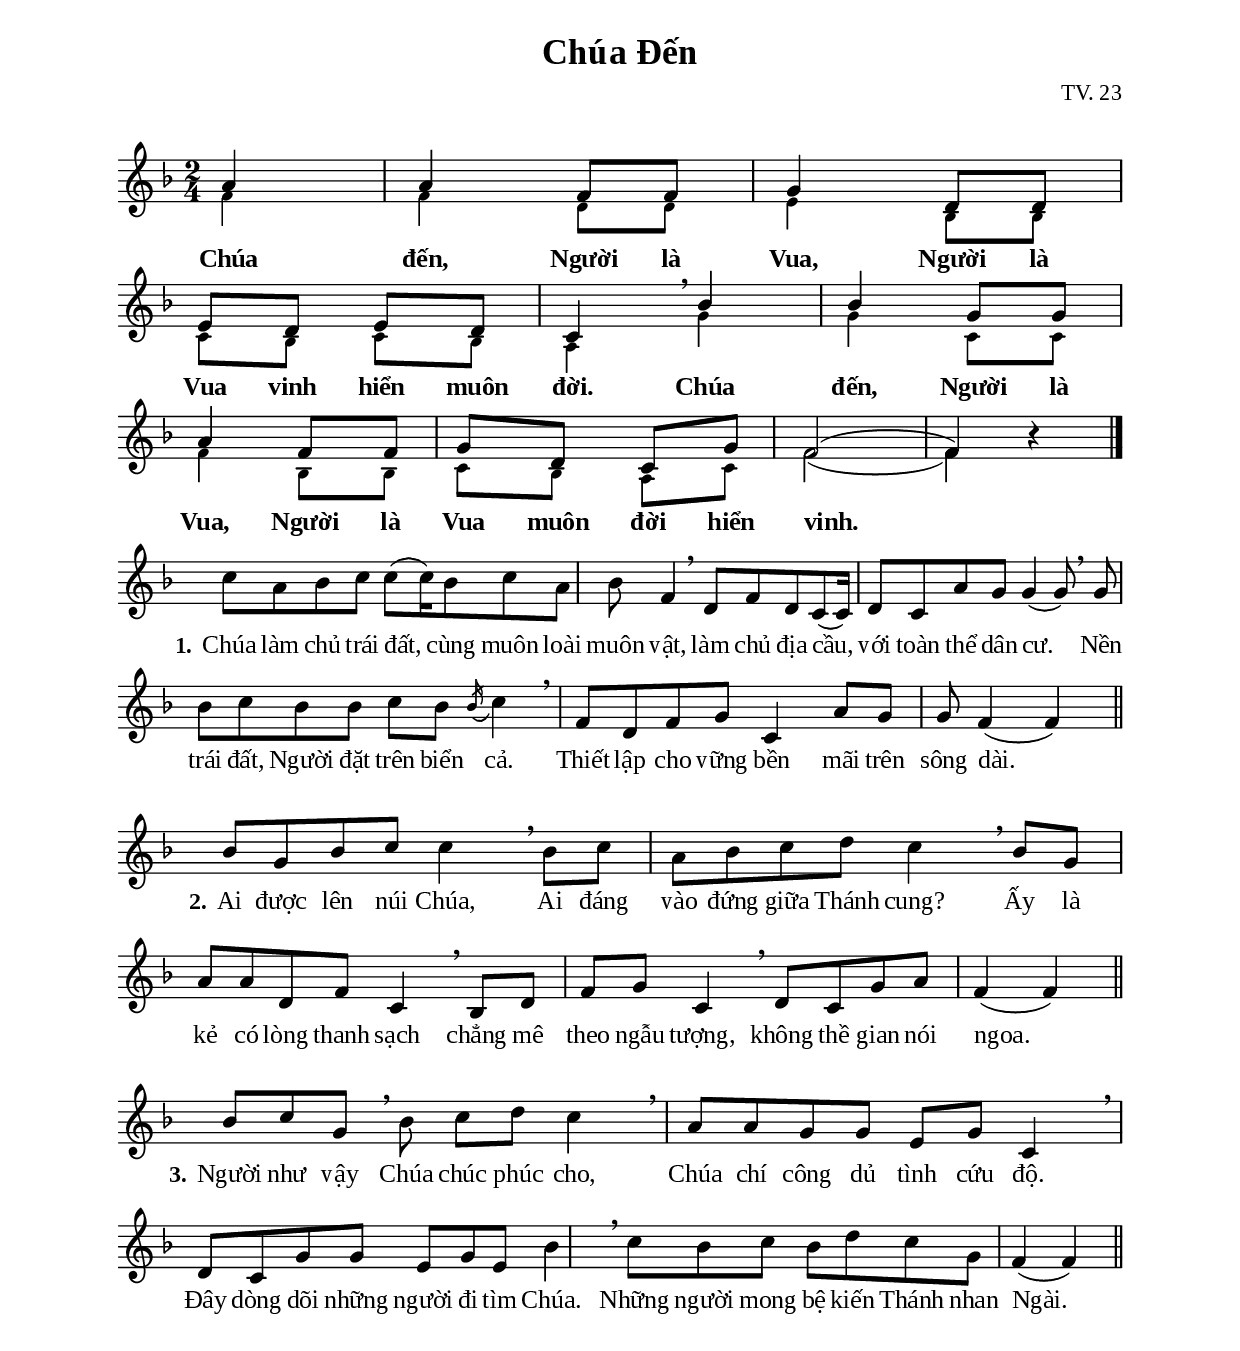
% Cài đặt chung
\version "2.20.0"
\include "english.ly"

\header {
  title = "Chúa Đến"
  composer = "TV. 23"
  arranger = " "
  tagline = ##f
}

global = {
  \key f \major
  \time 2/4
}

smallNote = #(define-music-function
  (parser location note)
  (ly:music?)
  #{
    \tweak font-size #-3
    #note
  #}
)

\paper {
  #(set-paper-size "a4")
  top-margin = 20\mm
  bottom-margin = 15\mm
  left-margin = 20\mm
  right-margin = 20\mm
  indent = #0
  #(define fonts
	 (make-pango-font-tree "Liberation Serif"
	 		       "Liberation Serif"
			       "Liberation Serif"
			       (/ 20 20)))
}

% Nhạc điệp khúc
nhacDiepKhucSop= \relative c'' {
  \override Lyrics.LyricSpace.minimum-distance = #4.0
  \override Score.BarNumber.break-visibility = ##(#f #f #f)
  \partial 4 a4 |
  a4 f8 f |
  g4 d8 d |
  e d e d |
  c4 \breathe bf' |
  bf g8 g |
  a4 f8 f |
  g d c g' |
  f2 ( |
  f4) r \bar "|."
}

nhacDiepKhucBass= \relative c' {
  \override Lyrics.LyricSpace.minimum-distance = #4.0
  \override Score.BarNumber.break-visibility = ##(#f #f #f)
  \override NoteHead.font-size = #-2
  \partial 4 f4 |
  f d8 d |
  e4 bf8 bf |
  c bf c bf |
  a4 g' |
  g c,8 c |
  f4 bf,8 bf |
  c bf a c |
  f2 ( |
  f4) r
}

% Nhạc phiên khúc
nhacPhienKhucMot = \relative c'' {
  \set Score.barAlways = ##t
  \set Score.defaultBarType = ""
  \override Score.BarNumber.break-visibility = ##(#f #f #f)
  c8 a bf c c (c16) bf8 c a bf f4 \breathe
  d8 f d c (c16) d8 c a' g g4 (g8) \breathe
  g8 bf c bf bf c bf \acciaccatura bf16 c4 \breathe
  f,8 d f g c,4 a'8 g g f4 (f) \bar "||"
}

nhacPhienKhucHai = \relative c'' {
  \set Score.barAlways = ##t
  \set Score.defaultBarType = ""
  \override Score.BarNumber.break-visibility = ##(#f #f #f)
  bf8 g bf c c4 \breathe
  bf8 c a bf c d c4 \breathe
  bf8 g a a d, f c4 \breathe
  bf8 d f g c,4 \breathe
  d8 c g' a f4 (f) \bar "||"
}

nhacPhienKhucBa = \relative c'' {
  \set Score.barAlways = ##t
  \set Score.defaultBarType = ""
  \override Score.BarNumber.break-visibility = ##(#f #f #f)
  bf8 c g \breathe
  bf c d c4 \breathe
  a8 a g g e g c,4 \breathe
  d8 c g' g e g e bf'4 \breathe
  c8 bf c bf d c g f4 (f) \bar "||"
}

% Lời điệp khúc
loiDiepKhuc = \lyricmode {
  \override Lyrics.LyricText.font-series = #'bold
  Chúa đến, Người là Vua,
  Người là Vua vinh hiển muôn đời.
  Chúa đến, Người là Vua,
  Người là Vua muôn đời hiển vinh.
}

% Lời phiên khúc
loiPhienKhucMot = \lyricmode {
  \set stanza = #"1."
  Chúa làm chủ trái đất, cùng muôn loài muôn vật,
  làm chủ địa cầu, với toàn thể dân cư.
  Nền trái đất, Người đặt trên biển cả.
  Thiết lập cho vững bền mãi trên sông dài.
}

loiPhienKhucHai = \lyricmode {
  \set stanza = #"2."
  Ai được lên núi Chúa,
  Ai đáng vào đứng giữa Thánh cung?
  Ấy là kẻ có lòng thanh sạch chẳng mê theo ngẫu tượng,
  không thề gian nói ngoa.
}

loiPhienKhucBa = \lyricmode {
  \set stanza = #"3."
  Người như vậy Chúa chúc phúc cho,
  Chúa chí công dủ tình cứu độ.
  Đây dòng dõi những người đi tìm Chúa.
  Những người mong bệ kiến Thánh nhan Ngài.
}


% Dàn trang
\score {
  \new ChoirStaff <<
    \new Staff = chorus \with {
        \consists "Merge_rests_engraver"
      }
      <<
      \new Voice = "sopranos" {
        \voiceOne \global \stemUp \nhacDiepKhucSop
      }
      \new Voice = "basses" {
        \voiceTwo \global \stemDown \nhacDiepKhucBass
      }
    >>
    \new Lyrics = basses
    \context Lyrics = basses \lyricsto sopranos \loiDiepKhuc
  >>
}

\score {
  \new ChoirStaff <<
    \new Staff = verses <<
      \override Staff.TimeSignature.transparent = ##t
      \new Voice = "verse" {
        \key f \major \stemNeutral \nhacPhienKhucMot
      }
    >>
    \new Lyrics \lyricsto verse \loiPhienKhucMot
  >>
}

\score {
  \new ChoirStaff <<
    \new Staff = verses <<
      \override Staff.TimeSignature.transparent = ##t
      \new Voice = "verse" {
        \key f \major \stemNeutral \nhacPhienKhucHai
      }
    >>
    \new Lyrics \lyricsto verse \loiPhienKhucHai
  >>
}

\score {
  \new ChoirStaff <<
    \new Staff = verses <<
      \override Staff.TimeSignature.transparent = ##t
      \new Voice = "verse" {
        \key f \major \stemNeutral \nhacPhienKhucBa
      }
    >>
    \new Lyrics \lyricsto verse \loiPhienKhucBa
  >>
}
